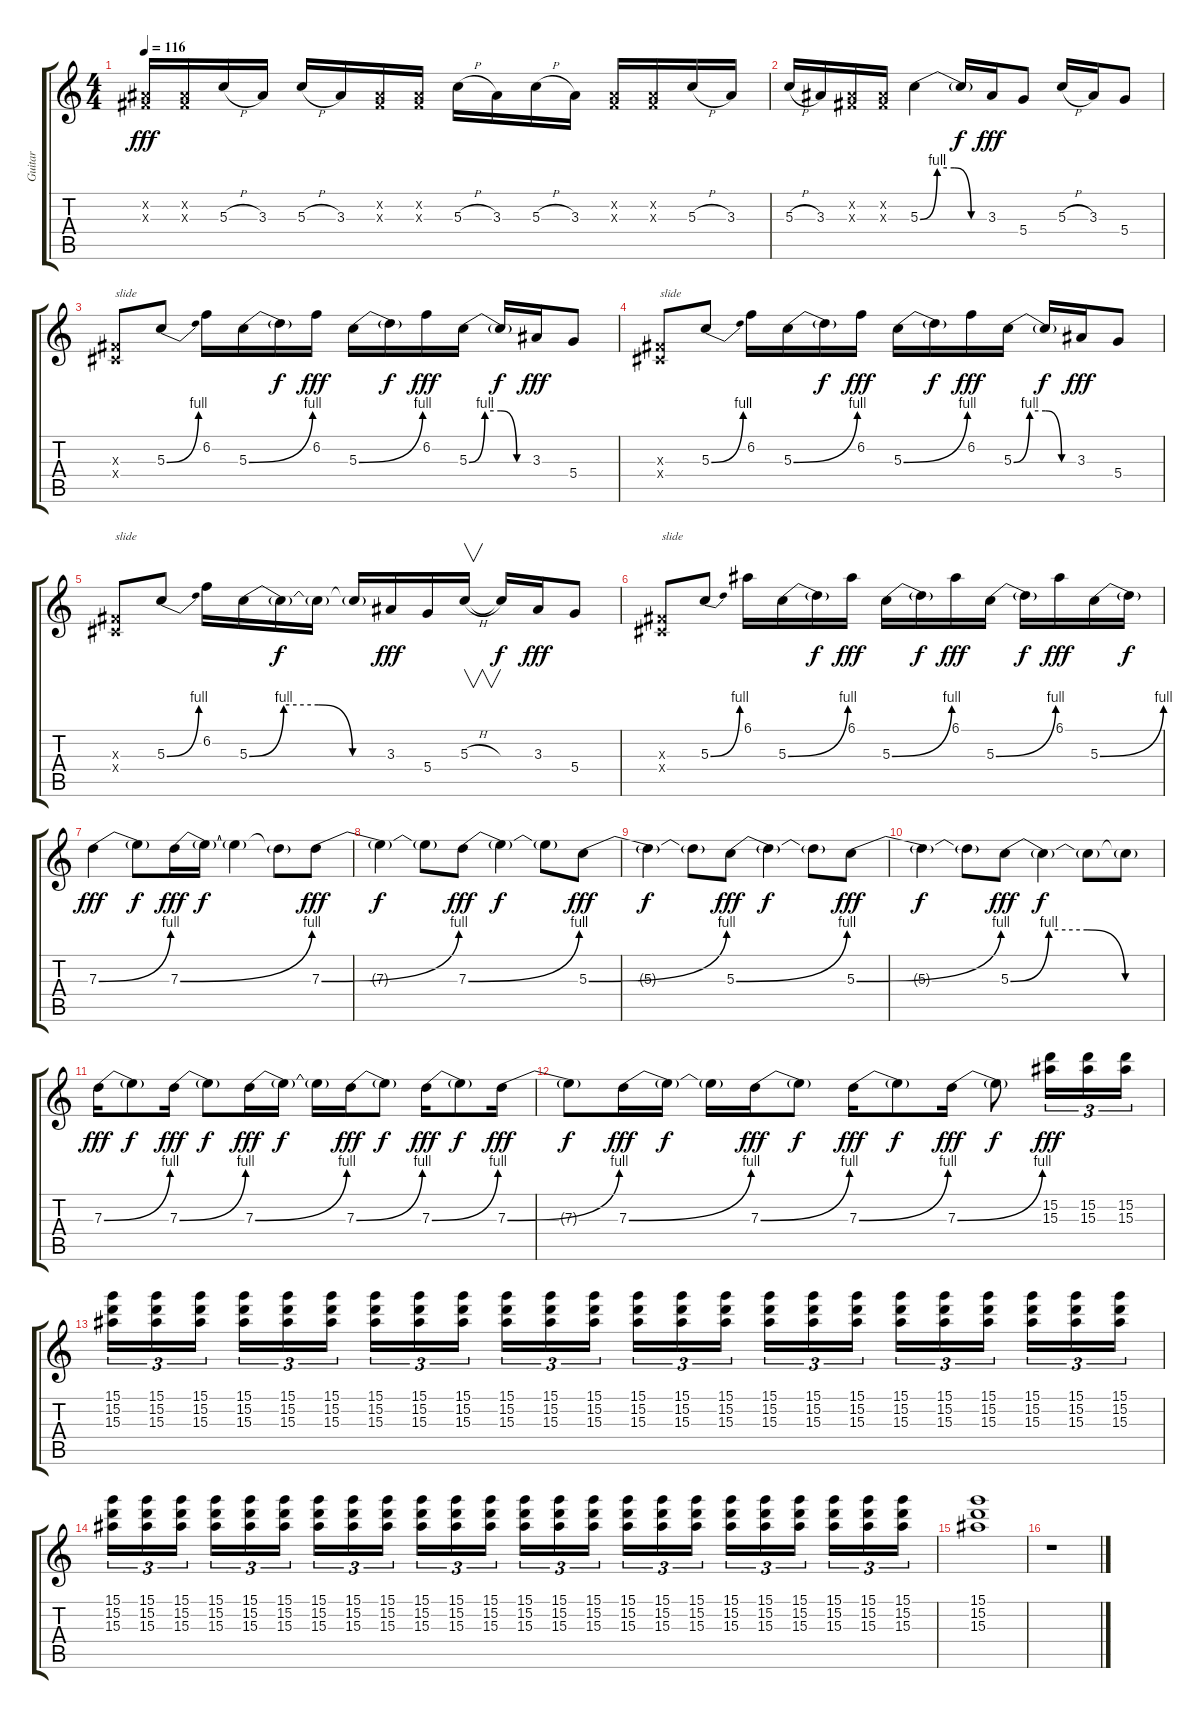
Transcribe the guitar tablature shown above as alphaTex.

\track ("Guitar" "Guitar") {instrument overdrivenguitar}
\staff {score tabs}
\tuning (E4 B3 G3 D3 A2 E2) {hide}
\ts (4 4)
\tempo 116
\clef g2
\ks c
(-1.2{x} -1.3{x}).16{dy fff} (-1.2{x} -1.3{x}).16 5.3{h}.16 3.3.16 5.3{h}.16 3.3.16 (-1.2{x} -1.3{x}).16 (-1.2{x} -1.3{x}).16 5.3{h}.16 3.3.16 5.3{h}.16 3.3.16 (-1.2{x} -1.3{x}).16 (-1.2{x} -1.3{x}).16 5.3{h}.16 3.3.16 |
5.3{h}.16 3.3.16 (-1.2{x} -1.3{x}).16 (-1.2{x} -1.3{x}).16 5.3{be (custom 0 0 15 4 30 4 45 0 60 0)}.4 5.3{t}.16{dy f} 3.3.16{dy fff} 5.4.8 5.3{h}.16 3.3.16 5.4.8 |
(-1.3{x} -1.4{x}).8{txt "slide"} 5.3{be (bend 0 0 60 4)}.8 6.2.16 5.3{be (bend 0 0 60 4)}.16 5.3{t}.16{dy f} 6.2.16{dy fff} 5.3{be (bend 0 0 60 4)}.16 5.3{t}.16{dy f} 6.2.16{dy fff} 5.3{be (custom 0 0 15 4 30 4 45 0 60 0)}.16 5.3{t}.16{dy f} 3.3.16{dy fff} 5.4.8 |
(-1.3{x} -1.4{x}).8{txt "slide"} 5.3{be (bend 0 0 60 4)}.8 6.2.16 5.3{be (bend 0 0 60 4)}.16 5.3{t}.16{dy f} 6.2.16{dy fff} 5.3{be (bend 0 0 60 4)}.16 5.3{t}.16{dy f} 6.2.16{dy fff} 5.3{be (custom 0 0 15 4 30 4 45 0 60 0)}.16 5.3{t}.16{dy f} 3.3.16{dy fff} 5.4.8 |
(-1.3{x} -1.4{x}).8{txt "slide"} 5.3{be (bend 0 0 60 4)}.8 6.2.16 5.3{be (custom 0 0 15 4 30 4 45 0 60 0)}.16 5.3{t}.16{dy f} 5.3{t}.16 5.3{t}.16 3.3.16{dy fff} 5.4.16 5.3{h}.16{v} 5.3{t}.16{dy f} 3.3.16{dy fff} 5.4.8 |
(-1.3{x} -1.4{x}).8{txt "slide"} 5.3{be (bend 0 0 60 4)}.8 6.1.16 5.3{be (bend 0 0 60 4)}.16 5.3{t}.16{dy f} 6.1.16{dy fff} 5.3{be (bend 0 0 60 4)}.16 5.3{t}.16{dy f} 6.1.16{dy fff} 5.3{be (bend 0 0 60 4)}.16 5.3{t}.16{dy f} 6.1.16{dy fff} 5.3{be (bend 0 0 60 4)}.16 5.3{t}.16{dy f} |
7.3{be (bend 0 0 60 4)}.4{dy fff} 7.3{t}.8{dy f} 7.3{be (bend 0 0 60 4)}.16{dy fff} 7.3{t}.16{dy f} 7.3{t}.4 7.3{t}.8 7.3{be (bend 0 0 60 4)}.8{dy fff} |
7.3{t}.4{dy f} 7.3{t}.8 7.3{be (bend 0 0 60 4)}.8{dy fff} 7.3{t}.4{dy f} 7.3{t}.8 5.3{be (bend 0 0 60 4)}.8{dy fff} |
5.3{t}.4{dy f} 5.3{t}.8 5.3{be (bend 0 0 60 4)}.8{dy fff} 5.3{t}.4{dy f} 5.3{t}.8 5.3{be (bend 0 0 60 4)}.8{dy fff} |
5.3{t}.4{dy f} 5.3{t}.8 5.3{be (custom 0 0 15 4 30 4 45 0 60 0)}.8{dy fff} 5.3{t}.4{dy f} 5.3{t}.8 5.3{t}.8 |
7.3{be (bend 0 0 60 4)}.16{dy fff} 7.3{t}.8{dy f} 7.3{be (bend 0 0 60 4)}.16{dy fff} 7.3{t}.8{dy f} 7.3{be (bend 0 0 60 4)}.16{dy fff} 7.3{t}.16{dy f} 7.3{t}.16 7.3{be (bend 0 0 60 4)}.16{dy fff} 7.3{t}.8{dy f} 7.3{be (bend 0 0 60 4)}.16{dy fff} 7.3{t}.8{dy f} 7.3{be (bend 0 0 60 4)}.16{dy fff} |
7.3{t}.8{dy f} 7.3{be (bend 0 0 60 4)}.16{dy fff} 7.3{t}.16{dy f} 7.3{t}.16 7.3{be (bend 0 0 60 4)}.16{dy fff} 7.3{t}.8{dy f} 7.3{be (bend 0 0 60 4)}.16{dy fff} 7.3{t}.8{dy f} 7.3{be (bend 0 0 60 4)}.16{dy fff} 7.3{t}.8{dy f} (15.2 15.3).16{tu (3 2) dy fff} (15.2 15.3).16{tu (3 2)} (15.2 15.3).16{tu (3 2)} |
(15.1 15.2 15.3).16{tu (3 2)} (15.1 15.2 15.3).16{tu (3 2)} (15.1 15.2 15.3).16{tu (3 2)} (15.1 15.2 15.3).16{tu (3 2)} (15.1 15.2 15.3).16{tu (3 2)} (15.1 15.2 15.3).16{tu (3 2)} (15.1 15.2 15.3).16{tu (3 2)} (15.1 15.2 15.3).16{tu (3 2)} (15.1 15.2 15.3).16{tu (3 2)} (15.1 15.2 15.3).16{tu (3 2)} (15.1 15.2 15.3).16{tu (3 2)} (15.1 15.2 15.3).16{tu (3 2)} (15.1 15.2 15.3).16{tu (3 2)} (15.1 15.2 15.3).16{tu (3 2)} (15.1 15.2 15.3).16{tu (3 2)} (15.1 15.2 15.3).16{tu (3 2)} (15.1 15.2 15.3).16{tu (3 2)} (15.1 15.2 15.3).16{tu (3 2)} (15.1 15.2 15.3).16{tu (3 2)} (15.1 15.2 15.3).16{tu (3 2)} (15.1 15.2 15.3).16{tu (3 2)} (15.1 15.2 15.3).16{tu (3 2)} (15.1 15.2 15.3).16{tu (3 2)} (15.1 15.2 15.3).16{tu (3 2)} |
(15.1 15.2 15.3).16{tu (3 2)} (15.1 15.2 15.3).16{tu (3 2)} (15.1 15.2 15.3).16{tu (3 2)} (15.1 15.2 15.3).16{tu (3 2)} (15.1 15.2 15.3).16{tu (3 2)} (15.1 15.2 15.3).16{tu (3 2)} (15.1 15.2 15.3).16{tu (3 2)} (15.1 15.2 15.3).16{tu (3 2)} (15.1 15.2 15.3).16{tu (3 2)} (15.1 15.2 15.3).16{tu (3 2)} (15.1 15.2 15.3).16{tu (3 2)} (15.1 15.2 15.3).16{tu (3 2)} (15.1 15.2 15.3).16{tu (3 2)} (15.1 15.2 15.3).16{tu (3 2)} (15.1 15.2 15.3).16{tu (3 2)} (15.1 15.2 15.3).16{tu (3 2)} (15.1 15.2 15.3).16{tu (3 2)} (15.1 15.2 15.3).16{tu (3 2)} (15.1 15.2 15.3).16{tu (3 2)} (15.1 15.2 15.3).16{tu (3 2)} (15.1 15.2 15.3).16{tu (3 2)} (15.1 15.2 15.3).16{tu (3 2)} (15.1 15.2 15.3).16{tu (3 2)} (15.1 15.2 15.3).16{tu (3 2)} |
(15.1 15.2 15.3).1 |
r.1
